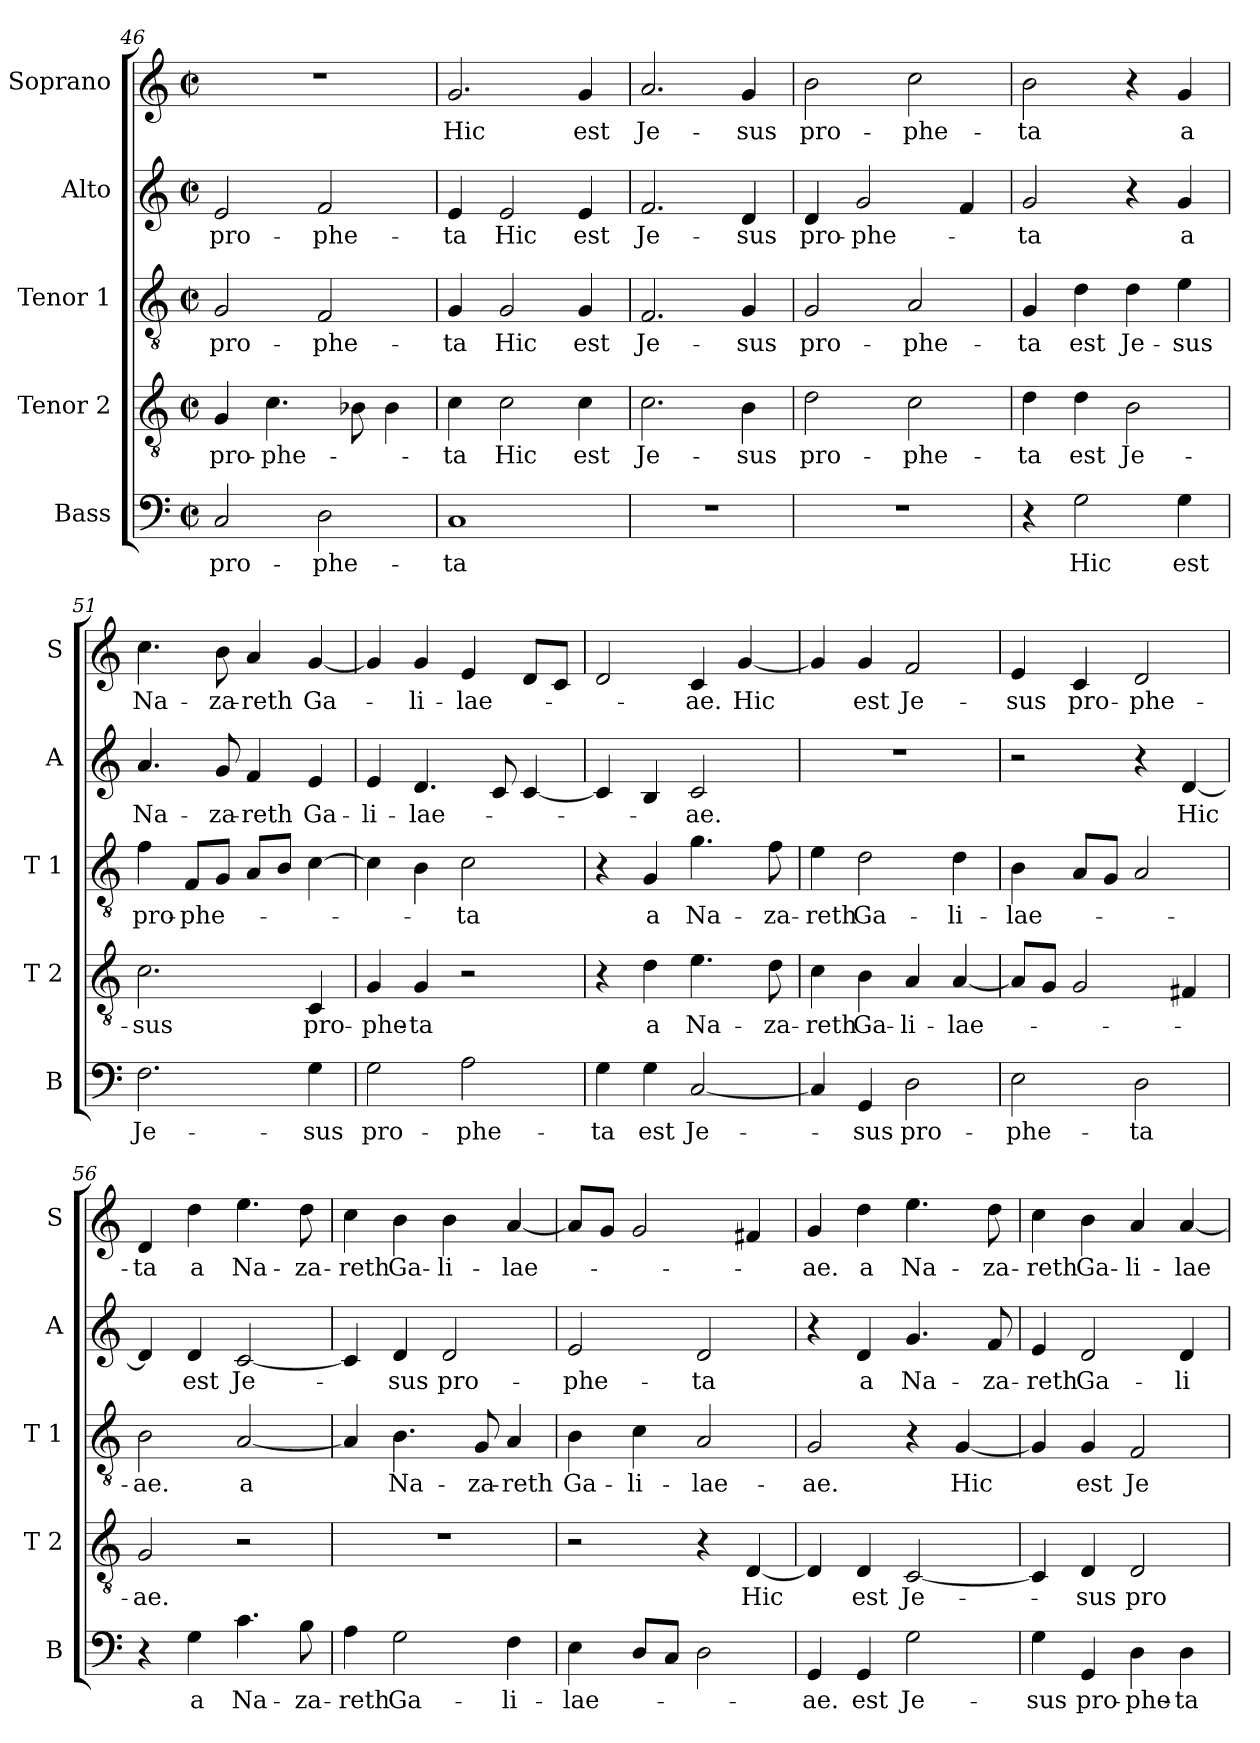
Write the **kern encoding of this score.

**kern	**text	**kern	**text	**kern	**text	**kern	**text	**kern	**text
*part5	*part5	*part4	*part4	*part3	*part3	*part2	*part2	*part1	*part1
*staff5	*staff5	*staff4	*staff4	*staff3	*staff3	*staff2	*staff2	*staff1	*staff1
*I"Bass	*	*I"Tenor 2	*	*I"Tenor 1	*	*I"Alto	*	*I"Soprano	*
*I'B	*	*I'T 2	*	*I'T 1	*	*I'A	*	*I'S	*
*clefF4	*	*clefGv2	*	*clefGv2	*	*clefG2	*	*clefG2	*
*k[]	*	*k[]	*	*k[]	*	*k[]	*	*k[]	*
*C:	*	*C:	*	*C:	*	*C:	*	*C:	*
*M2/2	*	*M2/2	*	*M2/2	*	*M2/2	*	*M2/2	*
*met(c|)	*	*met(c|)	*	*met(c|)	*	*met(c|)	*	*met(c|)	*
=46	=46	=46	=46	=46	=46	=46	=46	=46	=46
2C/	pro-	4G/	pro-	2G/	pro-	2e/	pro-	1r	.
.	.	4.c\	-phe-	.	.	.	.	.	.
2D\	-phe-	.	.	2F/	-phe-	2f/	-phe-	.	.
.	.	8B-X\	.	.	.	.	.	.	.
.	.	4B-\	.	.	.	.	.	.	.
=47	=47	=47	=47	=47	=47	=47	=47	=47	=47
1C	-ta	4c\	-ta	4G/	-ta	4e/	-ta	2.g/	Hic
.	.	2c\	Hic	2G/	Hic	2e/	Hic	.	.
.	.	4c\	est	4G/	est	4e/	est	4g/	est
=48	=48	=48	=48	=48	=48	=48	=48	=48	=48
1r	.	2.c\	Je-	2.F/	Je-	2.f/	Je-	2.a/	Je-
.	.	4B\	-sus	4G/	-sus	4d/	-sus	4g/	-sus
!!LO:LB:g=z
=49	=49	=49	=49	=49	=49	=49	=49	=49	=49
1r	.	2d\	pro-	2G/	pro-	4d/	pro-	2b\	pro-
.	.	.	.	.	.	2g/	-phe-	.	.
.	.	2c\	-phe-	2A/	-phe-	.	.	2cc\	-phe-
.	.	.	.	.	.	4f/	.	.	.
=50	=50	=50	=50	=50	=50	=50	=50	=50	=50
4r	.	4d\	-ta	4G/	-ta	2g/	-ta	2b\	-ta
2G\	Hic	4d\	est	4d\	est	.	.	.	.
.	.	2B\	Je-	4d\	Je-	4r	.	4r	.
4G\	est	.	.	4e\	-sus	4g/	a	4g/	a
=51	=51	=51	=51	=51	=51	=51	=51	=51	=51
2.F\	Je-	2.c\	-sus	4f\	pro-	4.a/	Na-	4.cc\	Na-
.	.	.	.	8F/L	-phe-	.	.	.	.
.	.	.	.	8G/J	.	8g/	-za-	8b\	-za-
.	.	.	.	8A/L	.	4f/	-reth	4a/	-reth
.	.	.	.	8B/J	.	.	.	.	.
4G\	-sus	4C/	pro-	[4c\	.	4e/	Ga-	[4g/	Ga-
=52	=52	=52	=52	=52	=52	=52	=52	=52	=52
2G\	pro-	4G/	-phe-	4c\]	.	4e/	-li-	4g/]	.
.	.	4G/	-ta	4B\	.	4.d/	-lae-	4g/	-li-
2A\	-phe-	2r	.	2c\	-ta	.	.	4e/	-lae-
.	.	.	.	.	.	8c/	.	.	.
.	.	.	.	.	.	[4c/	.	8d/L	.
.	.	.	.	.	.	.	.	8c/J	.
=53	=53	=53	=53	=53	=53	=53	=53	=53	=53
4G\	-ta	4r	.	4r	.	4c/]	.	2d/	.
4G\	est	4d\	a	4G/	a	4B/	.	.	.
[2C/	Je-	4.e\	Na-	4.g\	Na-	2c/	-ae.	4c/	-ae.
.	.	.	.	.	.	.	.	[4g/	Hic
.	.	8d\	-za-	8f\	-za-	.	.	.	.
!!LO:PB:g=z
=54	=54	=54	=54	=54	=54	=54	=54	=54	=54
4C/]	.	4c\	-reth	4e\	-reth	1r	.	4g/]	.
4GG/	-sus	4B\	Ga-	2d\	Ga-	.	.	4g/	est
2D\	pro-	4A/	-li-	.	.	.	.	2f/	Je-
.	.	[4A/	-lae-	4d\	-li-	.	.	.	.
=55	=55	=55	=55	=55	=55	=55	=55	=55	=55
2E\	-phe-	8A/L]	.	4B\	-lae-	2r	.	4e/	-sus
.	.	8G/J	.	.	.	.	.	.	.
.	.	2G/	.	8A/L	.	.	.	4c/	pro-
.	.	.	.	8G/J	.	.	.	.	.
2D\	-ta	.	.	2A/	.	4r	.	2d/	-phe-
.	.	4F#X/	.	.	.	[4d/	Hic	.	.
=56	=56	=56	=56	=56	=56	=56	=56	=56	=56
4r	.	2G/	-ae.	2B\	-ae.	4d/]	.	4d/	-ta
4G\	a	.	.	.	.	4d/	est	4dd\	a
4.c\	Na-	2r	.	[2A/	a	[2c/	Je-	4.ee\	Na-
8B\	-za-	.	.	.	.	.	.	8dd\	-za-
=57	=57	=57	=57	=57	=57	=57	=57	=57	=57
4A\	-reth	1r	.	4A/]	.	4c/]	.	4cc\	-reth
2G\	Ga-	.	.	4.B\	Na-	4d/	-sus	4b\	Ga-
.	.	.	.	.	.	2d/	pro-	4b\	-li-
.	.	.	.	8G/	-za-	.	.	.	.
4F\	-li-	.	.	4A/	-reth	.	.	[4a/	-lae-
=58	=58	=58	=58	=58	=58	=58	=58	=58	=58
4E\	-lae-	2r	.	4B\	Ga-	2e/	-phe-	8a/L]	.
.	.	.	.	.	.	.	.	8g/J	.
8D/L	.	.	.	4c\	-li-	.	.	2g/	.
8C/J	.	.	.	.	.	.	.	.	.
2D\	.	4r	.	2A/	-lae-	2d/	-ta	.	.
.	.	[4D/	Hic	.	.	.	.	4f#X/	.
!!LO:LB:g=z
=59	=59	=59	=59	=59	=59	=59	=59	=59	=59
4GG/	-ae.	4D/]	.	2G/	-ae.	4r	.	4g/	-ae.
4GG/	est	4D/	est	.	.	4d/	a	4dd\	a
2G\	Je-	[2C/	Je-	4r	.	4.g/	Na-	4.ee\	Na-
.	.	.	.	[4G/	Hic	.	.	.	.
.	.	.	.	.	.	8f/	-za-	8dd\	-za-
=60	=60	=60	=60	=60	=60	=60	=60	=60	=60
4G\	-sus	4C/]	.	4G/]	.	4e/	-reth	4cc\	-reth
4GG/	pro-	4D/	-sus	4G/	est	2d/	Ga-	4b\	Ga-
4D\	-phe-	2D/	pro-	2F/	Je-	.	.	4a/	-li-
4D\	-ta	.	.	.	.	4d/	-li-	[4a/	-lae-
=	=	=	=	=	=	=	=	=	=
*-	*-	*-	*-	*-	*-	*-	*-	*-	*-
